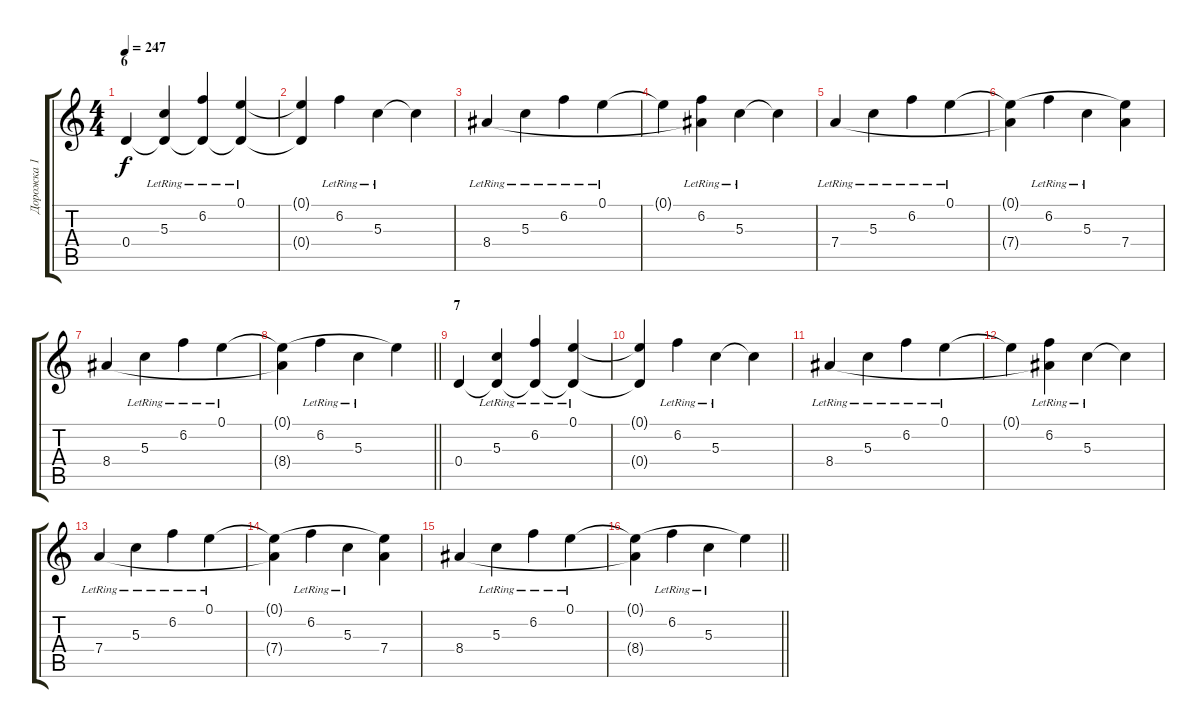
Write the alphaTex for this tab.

\track ("Дорожка 1" "Дорожка 1") {instrument acousticguitarnylon}
\staff {score tabs}
\tuning (E4 B3 G3 D3 A2 E2) {hide}
\ts (4 4)
\section ("" "6")
\tempo 247
\clef g2
\ks c
0.4.4{dy f} (5.3{lr} 0.4{t}).4 (6.2{lr} 0.4{t}).4 (0.1{lr} 0.4{t}).4 |
(0.1{t} 0.4{t}).4 6.2{lr}.4 5.3{lr}.4 5.3{t}.4 |
8.4{lr}.4 5.3{lr}.4 6.2{lr}.4 0.1{lr}.4 |
0.1{t}.4 (6.2{lr} 8.4{t}).4 5.3{lr}.4 5.3{t}.4 |
7.4{lr}.4 5.3{lr}.4 6.2{lr}.4 0.1{lr}.4 |
(0.1{t} 7.4{t}).4 6.2{lr}.4 5.3{lr}.4 (0.1{t} 7.4).4 |
8.4.4 5.3{lr}.4 6.2{lr}.4 0.1{lr}.4 |
\barLineRight lightlight
(0.1{t} 8.4{t}).4 6.2{lr}.4 5.3{lr}.4 0.1{t}.4 |
\section ("" "7")
0.4.4 (5.3{lr} 0.4{t}).4 (6.2{lr} 0.4{t}).4 (0.1{lr} 0.4{t}).4 |
(0.1{t} 0.4{t}).4 6.2{lr}.4 5.3{lr}.4 5.3{t}.4 |
8.4{lr}.4 5.3{lr}.4 6.2{lr}.4 0.1{lr}.4 |
0.1{t}.4 (6.2{lr} 8.4{t}).4 5.3{lr}.4 5.3{t}.4 |
7.4{lr}.4 5.3{lr}.4 6.2{lr}.4 0.1{lr}.4 |
(0.1{t} 7.4{t}).4 6.2{lr}.4 5.3{lr}.4 (0.1{t} 7.4).4 |
8.4.4 5.3{lr}.4 6.2{lr}.4 0.1{lr}.4 |
\barLineRight lightlight
(0.1{t} 8.4{t}).4 6.2{lr}.4 5.3{lr}.4 0.1{t}.4
